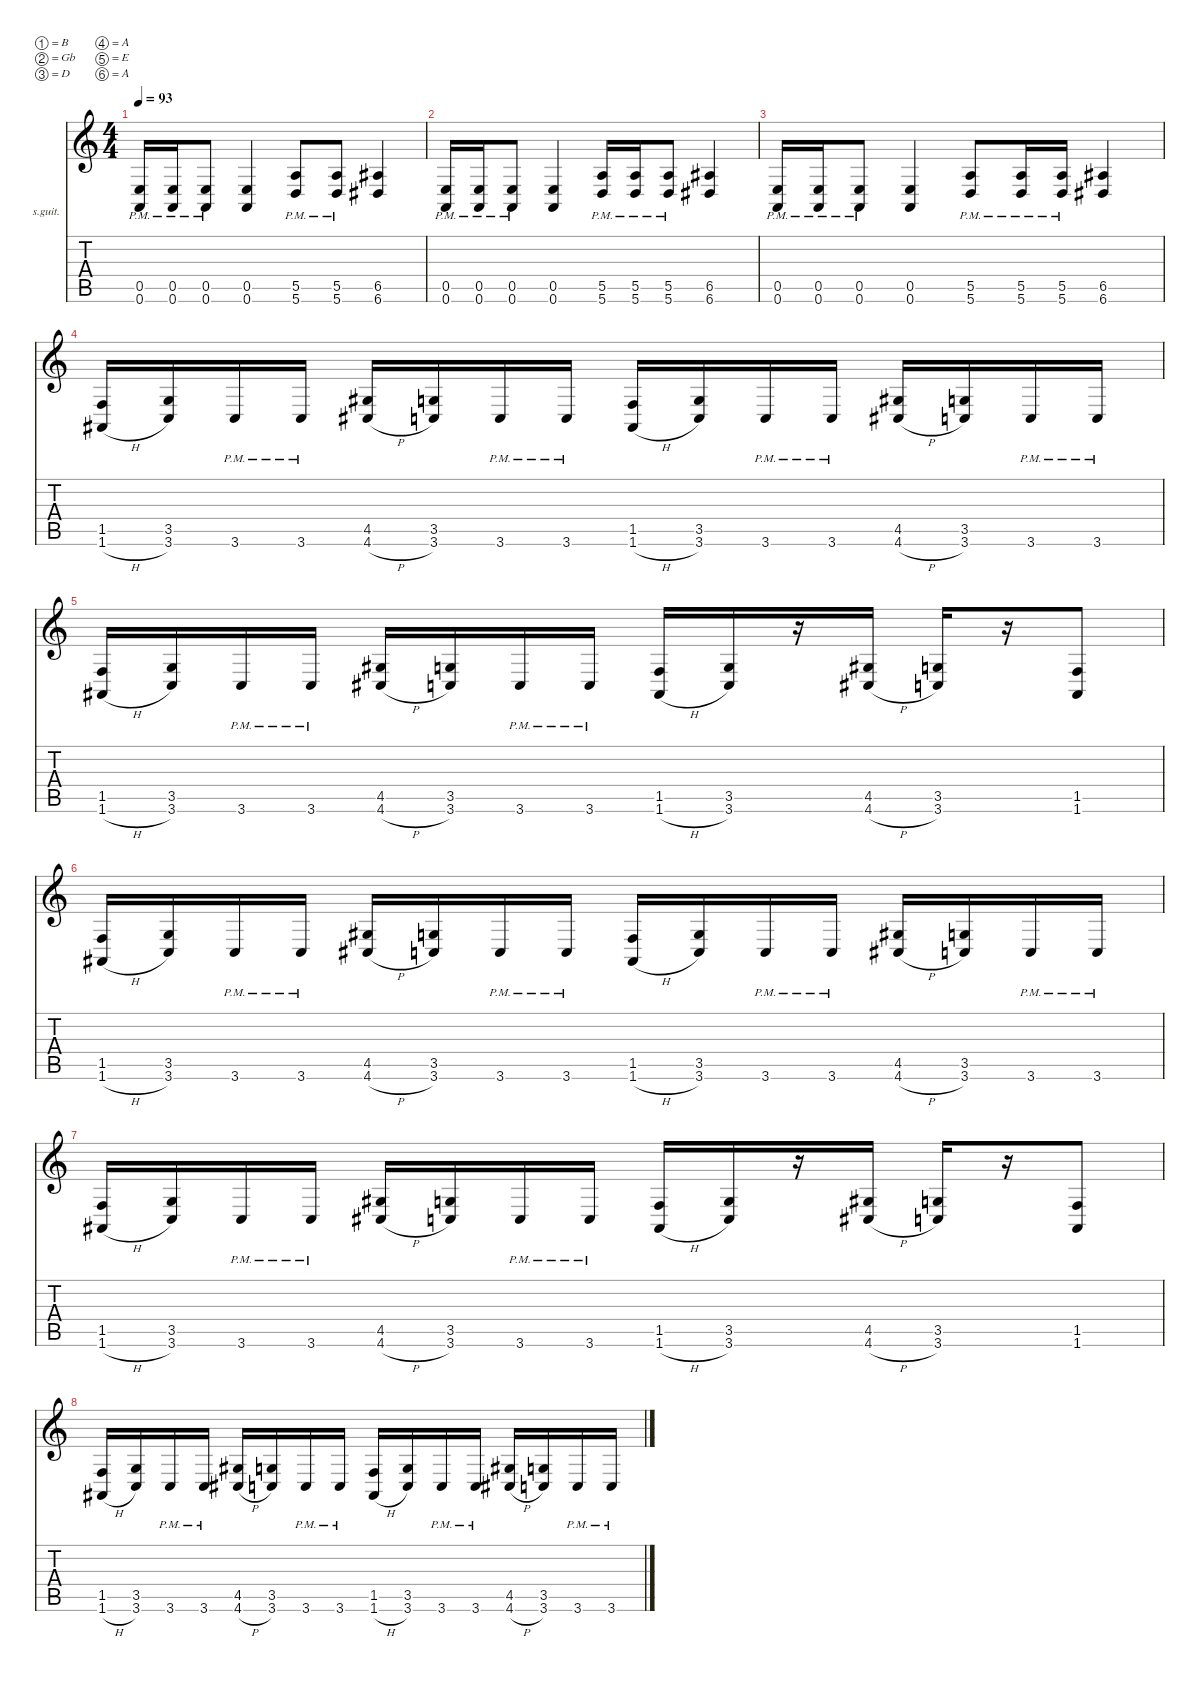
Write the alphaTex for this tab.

\defaultSystemsLayout 2
\hideDynamics
\bracketExtendMode nobrackets
\firstSystemTrackNameOrientation horizontal
\otherSystemsTrackNameOrientation horizontal
\track ("Lead Guitar" "s.guit.") {instrument acousticguitarsteel}
\staff {score tabs}
\tuning (B3 Gb3 D3 A2 E2 A1)
\ts (4 4)
\scale
1.03175
\tempo 93
\accidentals auto
\clef g2
\ottava regular
\simile none
\ks c
(0.5{pm} 0.6{pm}).16{dy f beam Up} (0.5{pm} 0.6{pm}).16{beam Up} (0.5{pm} 0.6{pm}).8{beam Up} (0.5 0.6).4{beam Up} (5.5{pm} 5.6{pm}).8{beam Up} (5.5{pm} 5.6{pm}).8{beam Up} (6.5{acc #} 6.6{acc #}).4{beam Up} |
\scale
0.968253 (0.5{pm} 0.6{pm}).16{beam Up} (0.5{pm} 0.6{pm}).16{beam Up} (0.5{pm} 0.6{pm}).8{beam Up} (0.5 0.6).4{beam Up} (5.5{pm} 5.6{pm}).16{beam Up} (5.5{pm} 5.6{pm}).16{beam Up} (5.5{pm} 5.6{pm}).8{beam Up} (6.5{acc #} 6.6{acc #}).4{beam Up} |
\scale
1.03175 (0.5{pm} 0.6{pm}).16{beam Up} (0.5{pm} 0.6{pm}).16{beam Up} (0.5{pm} 0.6{pm}).8{beam Up} (0.5 0.6).4{beam Up} (5.5{pm} 5.6{pm}).8{beam Up} (5.5{pm} 5.6{pm}).16{beam Up} (5.5{pm} 5.6{pm}).16{beam Up} (6.5{acc #} 6.6{acc #}).4{beam Up} |
\scale
0.968253 (1.5 1.6{h acc #}).16{instrument distortionguitar beam Up} (3.5 3.6).16{beam Up} 3.6{pm}.16{beam Up} 3.6{pm}.16{beam Up} (4.5{acc #} 4.6{h acc #}).16{beam Up} (3.5 3.6).16{beam Up} 3.6{pm}.16{beam Up} 3.6{pm}.16{beam Up} (1.5 1.6{h acc #}).16{beam Up} (3.5 3.6).16{beam Up} 3.6{pm}.16{beam Up} 3.6{pm}.16{beam Up} (4.5{acc #} 4.6{h acc #}).16{beam Up} (3.5 3.6).16{beam Up} 3.6{pm}.16{beam Up} 3.6{pm}.16{beam Up} |
\scale
1.03175 (1.5 1.6{h acc #}).16{beam Up} (3.5 3.6).16{beam Up} 3.6{pm}.16{beam Up} 3.6{pm}.16{beam Up} (4.5{acc #} 4.6{h acc #}).16{beam Up} (3.5 3.6).16{beam Up} 3.6{pm}.16{beam Up} 3.6{pm}.16{beam Up} (1.5 1.6{h acc #}).16{beam Up} (3.5 3.6).16{beam Up} r.16{beam Up} (4.5{acc #} 4.6{h acc #}).16{beam Up} (3.5 3.6).16{beam Up} r.16{beam Up} (1.5 1.6{acc #}).8{beam Up} |
\scale
0.968253 (1.5 1.6{h acc #}).16{instrument distortionguitar beam Up} (3.5 3.6).16{beam Up} 3.6{pm}.16{beam Up} 3.6{pm}.16{beam Up} (4.5{acc #} 4.6{h acc #}).16{beam Up} (3.5 3.6).16{beam Up} 3.6{pm}.16{beam Up} 3.6{pm}.16{beam Up} (1.5 1.6{h acc #}).16{beam Up} (3.5 3.6).16{beam Up} 3.6{pm}.16{beam Up} 3.6{pm}.16{beam Up} (4.5{acc #} 4.6{h acc #}).16{beam Up} (3.5 3.6).16{beam Up} 3.6{pm}.16{beam Up} 3.6{pm}.16{beam Up} |
\scale
1.03701 (1.5 1.6{h acc #}).16{beam Up} (3.5 3.6).16{beam Up} 3.6{pm}.16{beam Up} 3.6{pm}.16{beam Up} (4.5{acc #} 4.6{h acc #}).16{beam Up} (3.5 3.6).16{beam Up} 3.6{pm}.16{beam Up} 3.6{pm}.16{beam Up} (1.5 1.6{h acc #}).16{beam Up} (3.5 3.6).16{beam Up} r.16{beam Up} (4.5{acc #} 4.6{h acc #}).16{beam Up} (3.5 3.6).16{beam Up} r.16{beam Up} (1.5 1.6{acc #}).8{beam Up} |
\scale
0.96299 (1.5 1.6{h acc #}).16{instrument distortionguitar beam Up} (3.5 3.6).16{beam Up} 3.6{pm}.16{beam Up} 3.6{pm}.16{beam Up} (4.5{acc #} 4.6{h acc #}).16{beam Up} (3.5 3.6).16{beam Up} 3.6{pm}.16{beam Up} 3.6{pm}.16{beam Up} (1.5 1.6{h acc #}).16{beam Up} (3.5 3.6).16{beam Up} 3.6{pm}.16{beam Up} 3.6{pm}.16{beam Up} (4.5{acc #} 4.6{h acc #}).16{beam Up} (3.5 3.6).16{beam Up} 3.6{pm}.16{beam Up} 3.6{pm}.16{beam Up}
